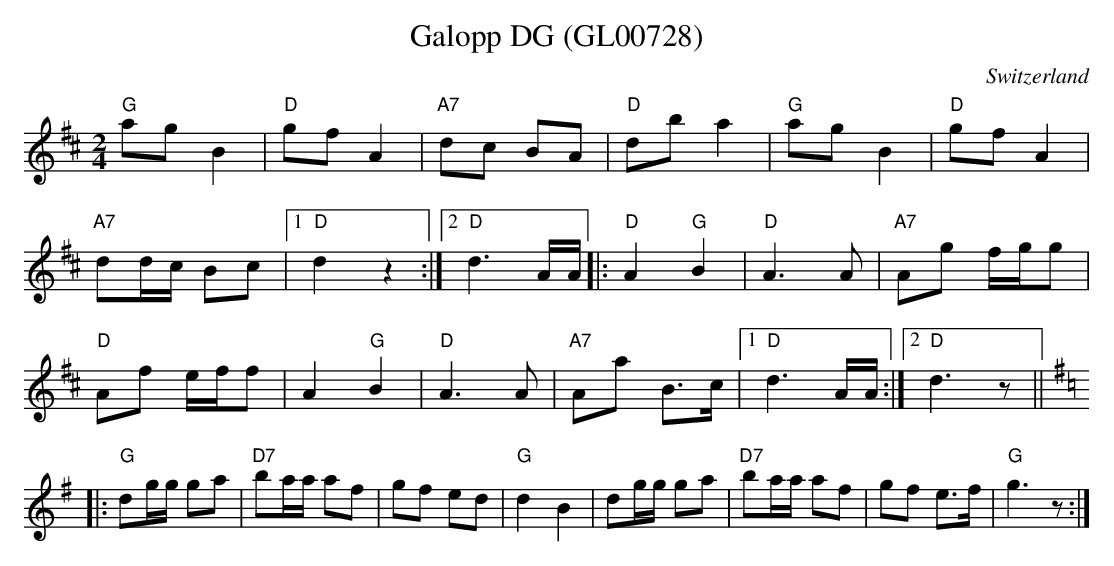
X:1
T: Galopp DG (GL00728)
O:Switzerland
M:2/4
L:1/8
K:D major
"G"agB2 | "D"gfA2 | "A7"dc BA | "D"dba2 | "G"agB2 | "D"gfA2 |
"A7"dd/c/ Bc |1 "D"d2z2 :|2 "D"d3A/A/ |: "D"A2"G"B2 | "D"A3A | "A7"Ag f/g/g |
"D"Af  e/f/f | A2"G"B2 | "D"A3A | "A7"Aa B>c |1 "D"d3A/A/ :|2 "D"d3z || [K:G]
|: "G"dg/g/ ga | "D7"ba/a/ af | gf ed | "G"d2B2 | dg/g/ ga | "D7"ba/a/ af | gf e>f | "G"g3z :|
